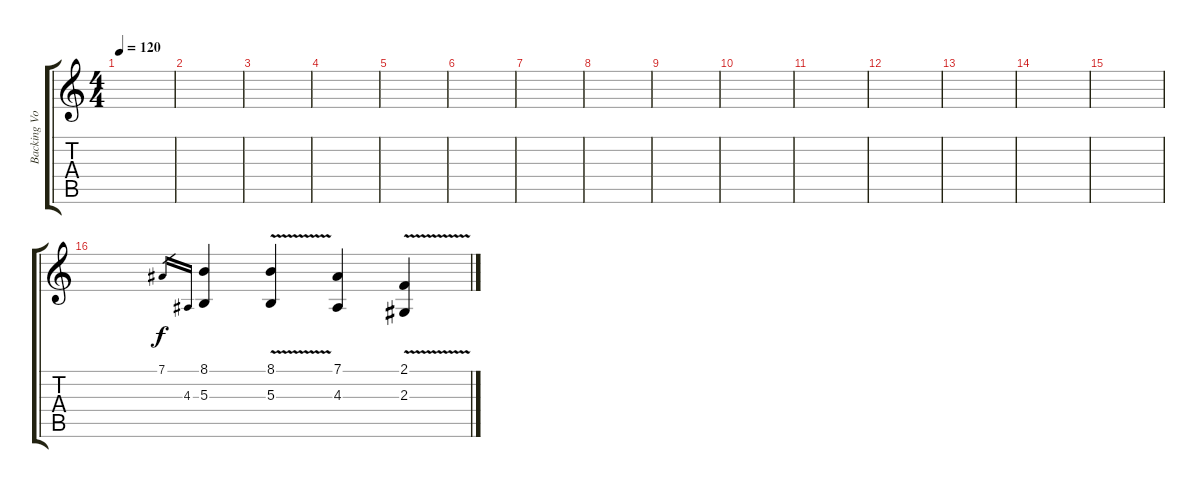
\track ("Backing Vocals" "Backing Vo") {instrument accordion}
\staff {score tabs}
\tuning (Eb4 Bb3 Gb3 Db3 Ab2 Eb2) {hide}
\ts (4 4)
\tempo 120
\clef g2
\ks c
|
|
|
|
|
|
|
|
|
|
|
|
|
|
|
7.1.16{gr} 4.3.16{gr} (8.1 5.3).4 (8.1{v} 5.3{v}).4 (7.1 4.3).4 (2.1{v} 2.3).4
